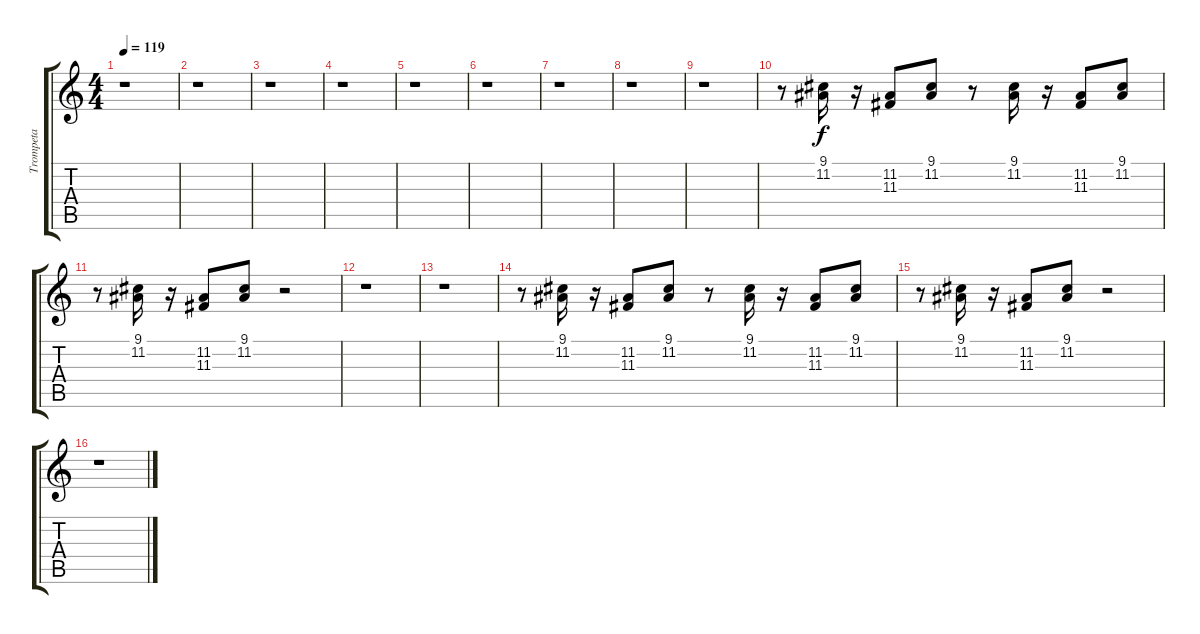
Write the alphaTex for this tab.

\track ("Trompeta" "Trompeta") {instrument trumpet}
\staff {score tabs}
\tuning (E4 B3 G3 D3 A2 E2) {hide}
\ts (4 4)
\tempo 119
\clef g2
\ks c
r.1{dy f} |
r.1 |
r.1 |
r.1 |
r.1 |
r.1 |
r.1 |
r.1 |
r.1 |
r.8 (9.1 11.2).16 r.16 (11.2 11.3).8 (9.1 11.2).8 r.8 (9.1 11.2).16 r.16 (11.2 11.3).8 (9.1 11.2).8 |
r.8 (9.1 11.2).16 r.16 (11.2 11.3).8 (9.1 11.2).8 r.2 |
r.1 |
r.1 |
r.8 (9.1 11.2).16 r.16 (11.2 11.3).8 (9.1 11.2).8 r.8 (9.1 11.2).16 r.16 (11.2 11.3).8 (9.1 11.2).8 |
r.8 (9.1 11.2).16 r.16 (11.2 11.3).8 (9.1 11.2).8 r.2 |
r.1
